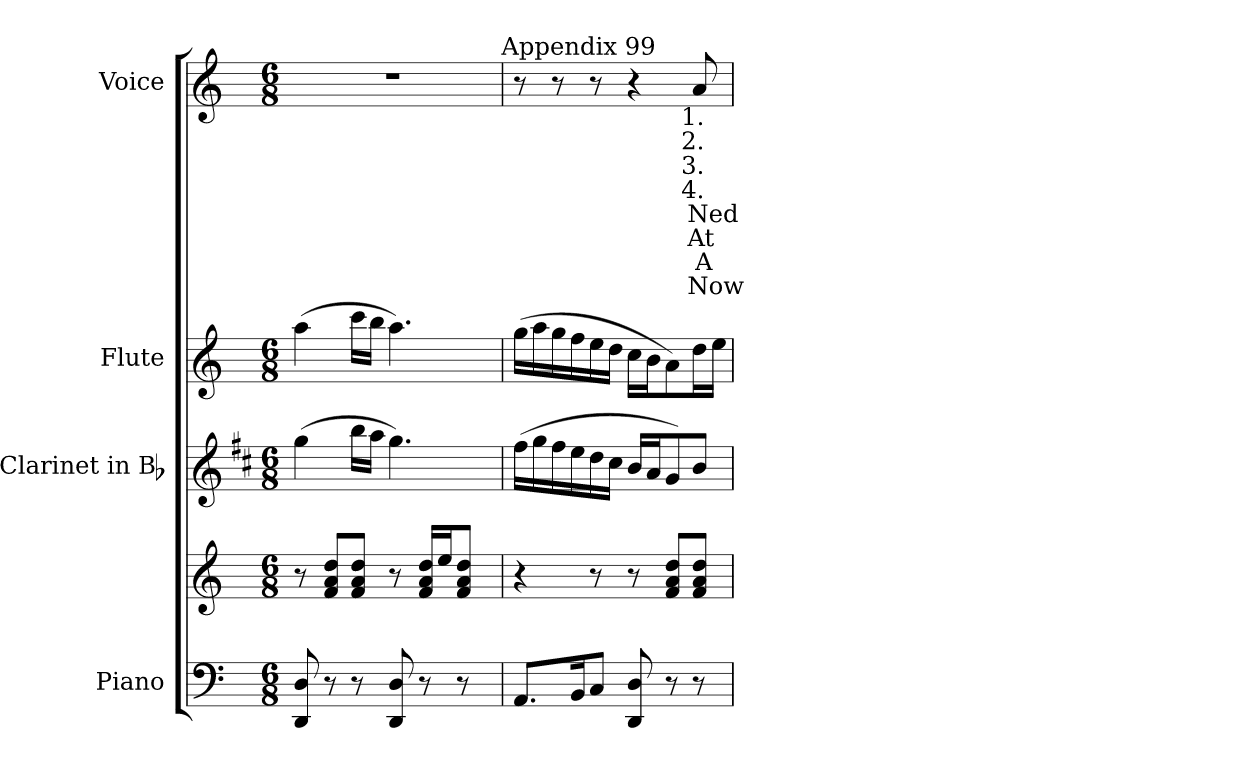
**kern	**kern	**kern	**kern	**kern	**text	**text	**text	**text
*part4	*part4	*part3	*part2	*part1	*part1	*part1	*part1	*part1
*staff5	*staff4	*staff3	*staff2	*staff1	*staff1	*staff1	*staff1	*staff1
*I"Piano	*	*I"Clarinet in Bb	*I"Flute	*I"Voice	*	*	*	*
*I'Pno.	*	*I'Cl.	*I'Fl.	*I'Voice	*	*	*	*
!!LO:PB:g=z
*clefF4	*clefG2	*clefG2	*clefG2	*clefG2	*	*	*	*
*	*	*ITrd1c2	*	*	*	*	*	*
*k[]	*k[]	*k[]	*k[]	*k[]	*	*	*	*
*C:	*C:	*C:	*C:	*C:	*	*	*	*
*M6/8	*M6/8	*M6/8	*M6/8	*M6/8	*	*	*	*
*MM102	*MM102	*MM102	*MM102	*MM102	*	*	*	*
=1	=1	=1	=1	=1	=1	=1	=1	=1
!	!	!	!	!LO:N:vis=1	!	!	!	!
*	*	*	*	*^	*	*	*	*
8DDi/ 8Di	8r	(4ffi\	(4aai\	2.r	2ryy	.	.	.	.
8r	8fi/ 8ai 8ddiL	.	.	.	.	.	.	.	.
8r	8fi/ 8ai 8ddiJ	16aai\LL	16ccci\LL	.	.	.	.	.	.
.	.	16ggi\JJ	16bbi\JJ	.	.	.	.	.	.
8DDi/ 8Di	8r	4.ffi\)	4.aai\)	.	.	.	.	.	.
8r	16fi/ 16ai 16ddiLL	.	.	.	8ryy	.	.	.	.
.	16eei/J	.	.	.	.	.	.	.	.
8r	8fi/ 8ai 8ddiJ	.	.	.	16ryy	.	.	.	.
.	.	.	.	.	32ryy	.	.	.	.
.	.	.	.	.	64ryy	.	.	.	.
.	.	.	.	.	128...ryy	.	.	.	.
!	!	!	!	!	!LO:TX:a:t=Appendix 99	!	!	!	!
.	.	.	.	.	1024ryy	.	.	.	.
*	*	*	*	*v	*v	*	*	*	*
=2	=2	=2	=2	=2	=2	=2	=2	=2
8.AAi/L	4r	(16eei\LL	(16ggi\LL	8r	.	.	.	.
.	.	16ffi\	16aai\	.	.	.	.	.
.	.	16eei\	16ggi\	8r	.	.	.	.
16BBi/k	.	16ddi\	16ffi\	.	.	.	.	.
8Ci/J	8r	16cci\	16eei\	8r	.	.	.	.
.	.	16bi\JJ	16ddi\JJ	.	.	.	.	.
8DDi/ 8Di	8r	16ai/LL	16cci\LL	4r	.	.	.	.
.	.	16gi/J	16bi\J	.	.	.	.	.
8r	8fi/ 8ai 8ddiL	8fi/)	8ai\)	.	.	.	.	.
!	!	!	!	!LO:TX:b:cj:t=1.	!	!	!	!
!	!	!	!	!LO:TX:b:cj:t=2.	!	!	!	!
!	!	!	!	!LO:TX:b:cj:t=3.	!	!	!	!
!	!	!	!	!LO:TX:b:cj:t=4.	!	!	!	!
!	!	!	!	!	!LO:LY:b:color=#000000	!LO:LY:b:color=#000000	!LO:LY:b:color=#000000	!LO:LY:b:color=#000000
8r	8fi/ 8ai 8ddiJ	8ai/J	16ddi\L	8ai/	Ned	At	A	Now
.	.	.	16eei\JJ	.	.	.	.	.
=	=	=	=	=	=	=	=	=
*-	*-	*-	*-	*-	*-	*-	*-	*-
